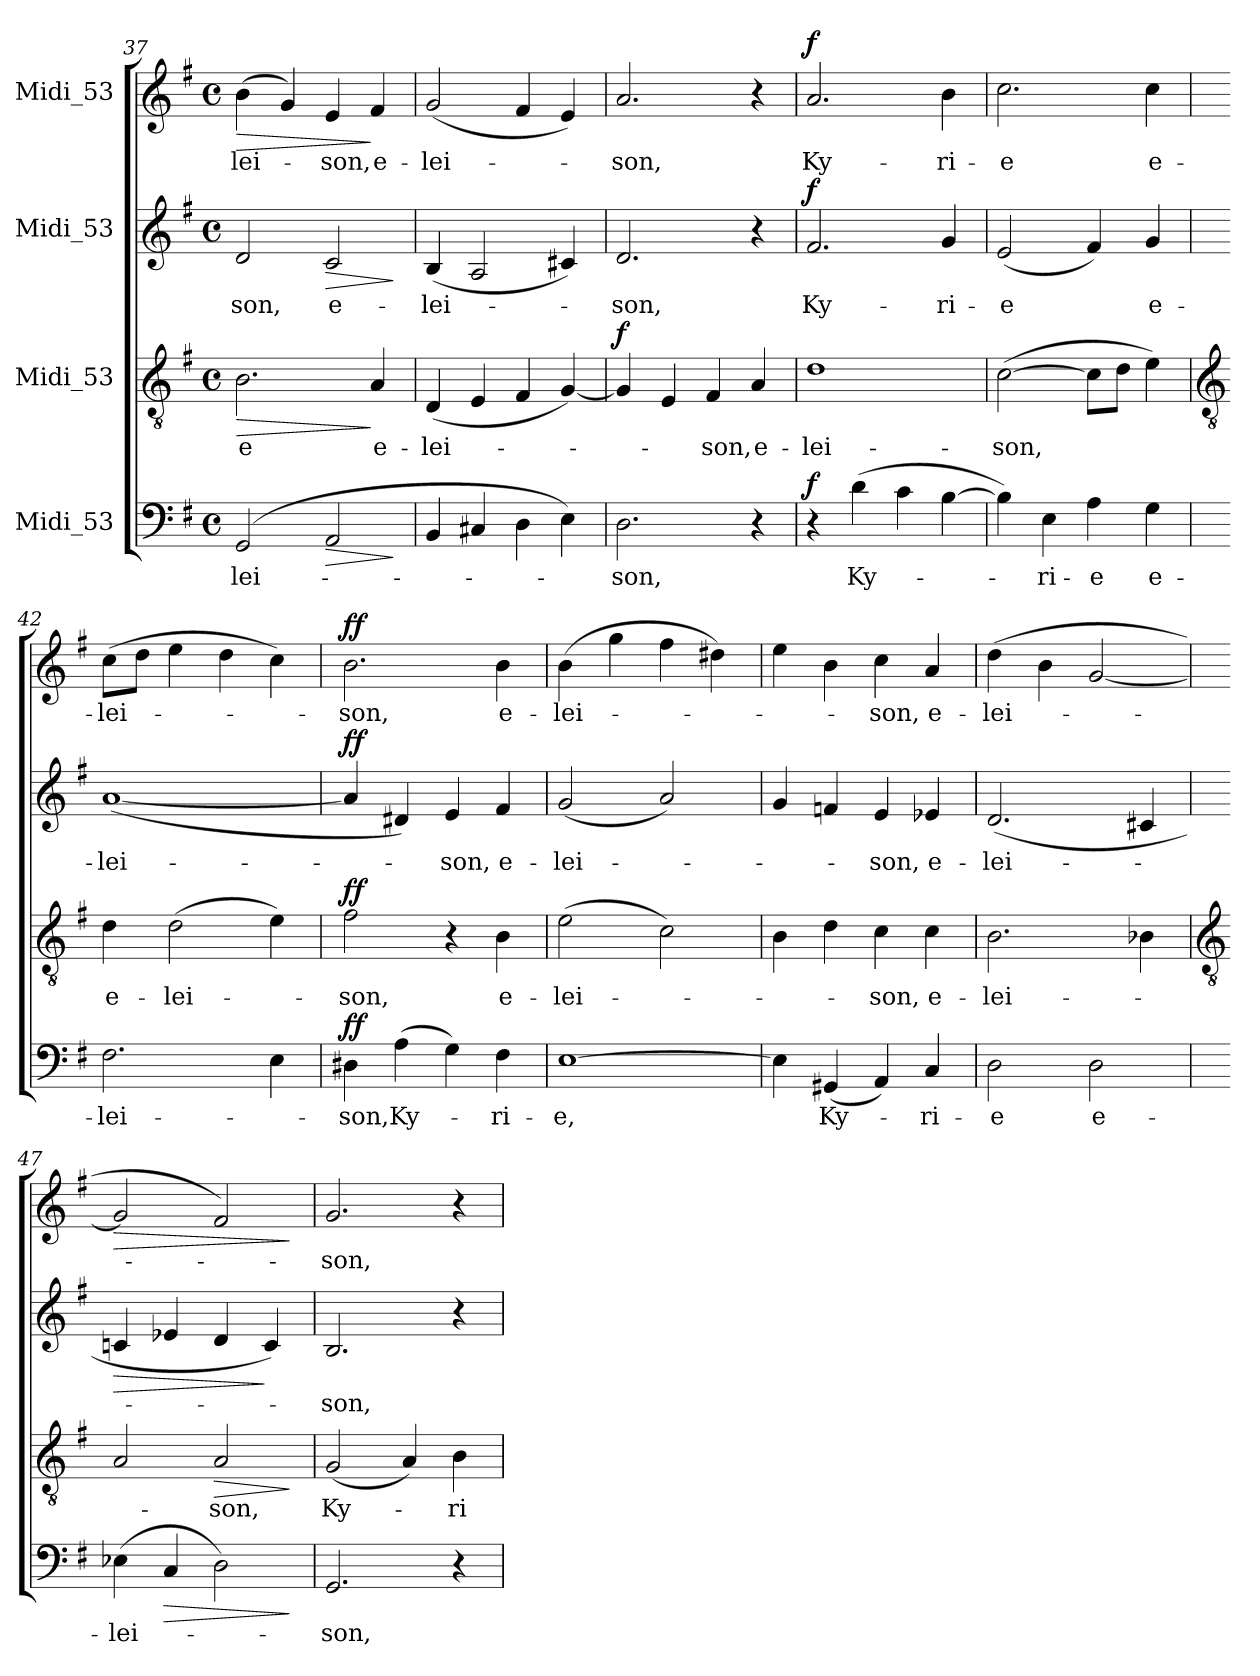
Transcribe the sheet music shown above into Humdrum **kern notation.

**kern	**text	**dynam	**kern	**text	**dynam	**kern	**text	**dynam	**kern	**text	**dynam
*part4	*part4	*part4	*part3	*part3	*part3	*part2	*part2	*part2	*part1	*part1	*part1
*staff4	*staff4	*staff4	*staff3	*staff3	*staff3	*staff2	*staff2	*staff2	*staff1	*staff1	*staff1
*I"Midi_53	*	*	*I"Midi_53	*	*	*I"Midi_53	*	*	*I"Midi_53	*	*
!!LO:LB:g=z
*clefF4	*	*	*clefGv2	*	*	*clefG2	*	*	*clefG2	*	*
*k[f#]	*	*	*k[f#]	*	*	*k[f#]	*	*	*k[f#]	*	*
*G:	*	*	*G:	*	*	*G:	*	*	*G:	*	*
*M4/4	*	*	*M4/4	*	*	*M4/4	*	*	*M4/4	*	*
*met(c)	*	*	*met(c)	*	*	*met(c)	*	*	*met(c)	*	*
=37	=37	=37	=37	=37	=37	=37	=37	=37	=37	=37	=37
!	!LO:LY:b	!	!	!LO:LY:b	!LO:HP:b	!	!LO:LY:b	!	!	!LO:LY:b	!LO:HP:b
(>2GG/	-lei-	.	2.B\	-e	>	2d/	-son,	.	(<4b\	-lei-	>
.	.	.	.	.	.	.	.	.	4g/)	.	.
!	!	!LO:HP:b	!	!	!	!	!LO:LY:b	!LO:HP:b	!	!LO:LY:b	!
2AA/	.	>	.	.	.	2c/	e-	>	4e/	-son,	.
!	!	!	!	!LO:LY:b	!	!	!	!	!	!LO:LY:b	!
.	.	.	4A/	e-	]	.	.	.	4f#/	e-	]
.	.	]	.	.	.	.	.	]	.	.	.
=38	=38	=38	=38	=38	=38	=38	=38	=38	=38	=38	=38
!	!	!	!	!LO:LY:b	!	!	!LO:LY:b	!	!	!LO:LY:b	!
4BB/	.	.	(<4D/	-lei-	.	(<4B/	-lei-	.	(<2g/	-lei-	.
4C#X/	.	.	4E/	.	.	2A/	.	.	.	.	.
4D\	.	.	4F#/	.	.	.	.	.	4f#/	.	.
4E\)	.	.	[4G/)	.	.	4c#X/)	.	.	4e/)	.	.
=39	=39	=39	=39	=39	=39	=39	=39	=39	=39	=39	=39
!	!LO:LY:b	!	!	!	!LO:DY:a	!	!LO:LY:b	!	!	!LO:LY:b	!
2.D\	-son,	.	4G/]	.	f	2.d/	-son,	.	2.a/	-son,	.
.	.	.	4E/	.	.	.	.	.	.	.	.
!	!	!	!	!LO:LY:b	!	!	!	!	!	!	!
.	.	.	4F#/	-son,	.	.	.	.	.	.	.
!	!	!	!	!LO:LY:b	!	!	!	!	!	!	!
4r	.	.	4A/	e-	.	4r	.	.	4r	.	.
=40	=40	=40	=40	=40	=40	=40	=40	=40	=40	=40	=40
!	!	!LO:DY:a	!	!LO:LY:b	!	!	!LO:LY:b	!LO:DY:a	!	!LO:LY:b	!LO:DY:a
4r	.	f	1d	-lei-	.	2.f#/	Ky-	f	2.a/	Ky-	f
!	!LO:LY:b	!	!	!	!	!	!	!	!	!	!
(>4d\	Ky-	.	.	.	.	.	.	.	.	.	.
4c\	.	.	.	.	.	.	.	.	.	.	.
!	!	!	!	!	!	!	!LO:LY:b	!	!	!LO:LY:b	!
[4B\	.	.	.	.	.	4g/	-ri-	.	4b\	-ri-	.
=41	=41	=41	=41	=41	=41	=41	=41	=41	=41	=41	=41
!	!	!	!	!LO:LY:b	!	!	!LO:LY:b	!	!	!LO:LY:b	!
4B\])	.	.	(>[2c\	-son,	.	(<2e/	-e	.	2.cc\	-e	.
!	!LO:LY:b	!	!	!	!	!	!	!	!	!	!
4E\	-ri-	.	.	.	.	.	.	.	.	.	.
!	!LO:LY:b	!	!	!	!	!	!	!	!	!	!
4A\	-e	.	8c\L]	.	.	4f#/)	.	.	.	.	.
.	.	.	8d\J	.	.	.	.	.	.	.	.
!	!LO:LY:b	!	!	!	!	!	!LO:LY:b	!	!	!LO:LY:b	!
4G\	e-	.	4e\)	.	.	4g/	e-	.	4cc\	e-	.
!!LO:LB:g=z
=42	=42	=42	=42	=42	=42	=42	=42	=42	=42	=42	=42
*	*	*	*clefGv2	*	*	*	*	*	*	*	*
!	!LO:LY:b	!	!	!LO:LY:b	!	!	!LO:LY:b	!	!	!LO:LY:b	!
2.F#\	-lei-	.	4d\	e-	.	(<[1a	-lei-	.	(>8cc\L	-lei-	.
.	.	.	.	.	.	.	.	.	8dd\J	.	.
!	!	!	!	!LO:LY:b	!	!	!	!	!	!	!
.	.	.	(>2d\	-lei-	.	.	.	.	4ee\	.	.
.	.	.	.	.	.	.	.	.	4dd\	.	.
4E\	.	.	4e\)	.	.	.	.	.	4cc\)	.	.
=43	=43	=43	=43	=43	=43	=43	=43	=43	=43	=43	=43
!	!LO:LY:b	!LO:DY:a	!	!LO:LY:b	!LO:DY:a	!	!	!LO:DY:a	!	!LO:LY:b	!LO:DY:a
4D#X\	-son,	ff	2f#\	-son,	ff	4a/]	.	ff	2.b\	-son,	ff
!	!LO:LY:b	!	!	!	!	!	!	!	!	!	!
(>4A\	Ky-	.	.	.	.	4d#X/)	.	.	.	.	.
!	!	!	!	!	!	!	!LO:LY:b	!	!	!	!
4G\)	.	.	4r	.	.	4e/	-son,	.	.	.	.
!	!LO:LY:b	!	!	!LO:LY:b	!	!	!LO:LY:b	!	!	!LO:LY:b	!
4F#\	-ri-	.	4B\	e-	.	4f#/	e-	.	4b\	e-	.
=44	=44	=44	=44	=44	=44	=44	=44	=44	=44	=44	=44
!	!LO:LY:b	!	!	!LO:LY:b	!	!	!LO:LY:b	!	!	!LO:LY:b	!
[1E	-e,	.	(>2e\	-lei-	.	(<2g/	-lei-	.	(>4b\	-lei-	.
.	.	.	.	.	.	.	.	.	4gg\	.	.
.	.	.	2c\)	.	.	2a/)	.	.	4ff#\	.	.
.	.	.	.	.	.	.	.	.	4dd#X\)	.	.
=45	=45	=45	=45	=45	=45	=45	=45	=45	=45	=45	=45
4E\]	.	.	4B\	.	.	4g/	.	.	4ee\	.	.
!	!LO:LY:b	!	!	!	!	!	!	!	!	!	!
(<4GG#X/	Ky-	.	4d\	.	.	4fn/	.	.	4b\	.	.
!	!	!	!	!LO:LY:b	!	!	!LO:LY:b	!	!	!LO:LY:b	!
4AA/)	.	.	4c\	-son,	.	4e/	-son,	.	4cc\	-son,	.
!	!LO:LY:b	!	!	!LO:LY:b	!	!	!LO:LY:b	!	!	!LO:LY:b	!
4C/	-ri-	.	4c\	e-	.	4e-X/	e-	.	4a/	e-	.
=46	=46	=46	=46	=46	=46	=46	=46	=46	=46	=46	=46
!	!LO:LY:b	!	!	!LO:LY:b	!	!	!LO:LY:b	!	!	!LO:LY:b	!
2D\	-e	.	2.B\	-lei-	.	(<2.d/	-lei-	.	(<4dd\	-lei-	.
.	.	.	.	.	.	.	.	.	4b\	.	.
!	!LO:LY:b	!	!	!	!	!	!	!	!	!	!
2D\	e-	.	.	.	.	.	.	.	[2g/	.	.
.	.	.	4B-X\	.	.	4c#X/	.	.	.	.	.
!!LO:LB:g=z
=47	=47	=47	=47	=47	=47	=47	=47	=47	=47	=47	=47
*	*	*	*clefGv2	*	*	*	*	*	*	*	*
!	!LO:LY:b	!	!	!	!	!	!	!LO:HP:b	!	!	!LO:HP:b
(>4E-X\	-lei-	.	2A/	.	.	4cn/	.	>	2g/]	.	>
!	!	!LO:HP:b	!	!	!	!	!	!	!	!	!
4C/	.	>	.	.	.	4e-X/	.	.	.	.	.
!	!	!	!	!LO:LY:b	!LO:HP:b	!	!	!	!	!	!
2D\)	.	.	2A/	-son,	>	4d/	.	.	2f#/)	.	.
.	.	.	.	.	.	4c/)	.	]	.	.	.
.	.	]	.	.	]	.	.	.	.	.	]
=48	=48	=48	=48	=48	=48	=48	=48	=48	=48	=48	=48
!	!LO:LY:b	!	!	!LO:LY:b	!	!	!LO:LY:b	!	!	!LO:LY:b	!
2.GG/	-son,	.	(<2G/	Ky-	.	2.B/	-son,	.	2.g/	-son,	.
.	.	.	4A/)	.	.	.	.	.	.	.	.
!	!	!	!	!LO:LY:b	!	!	!	!	!	!	!
4r	.	.	4B\	-ri-	.	4r	.	.	4r	.	.
=	=	=	=	=	=	=	=	=	=	=	=
*-	*-	*-	*-	*-	*-	*-	*-	*-	*-	*-	*-
